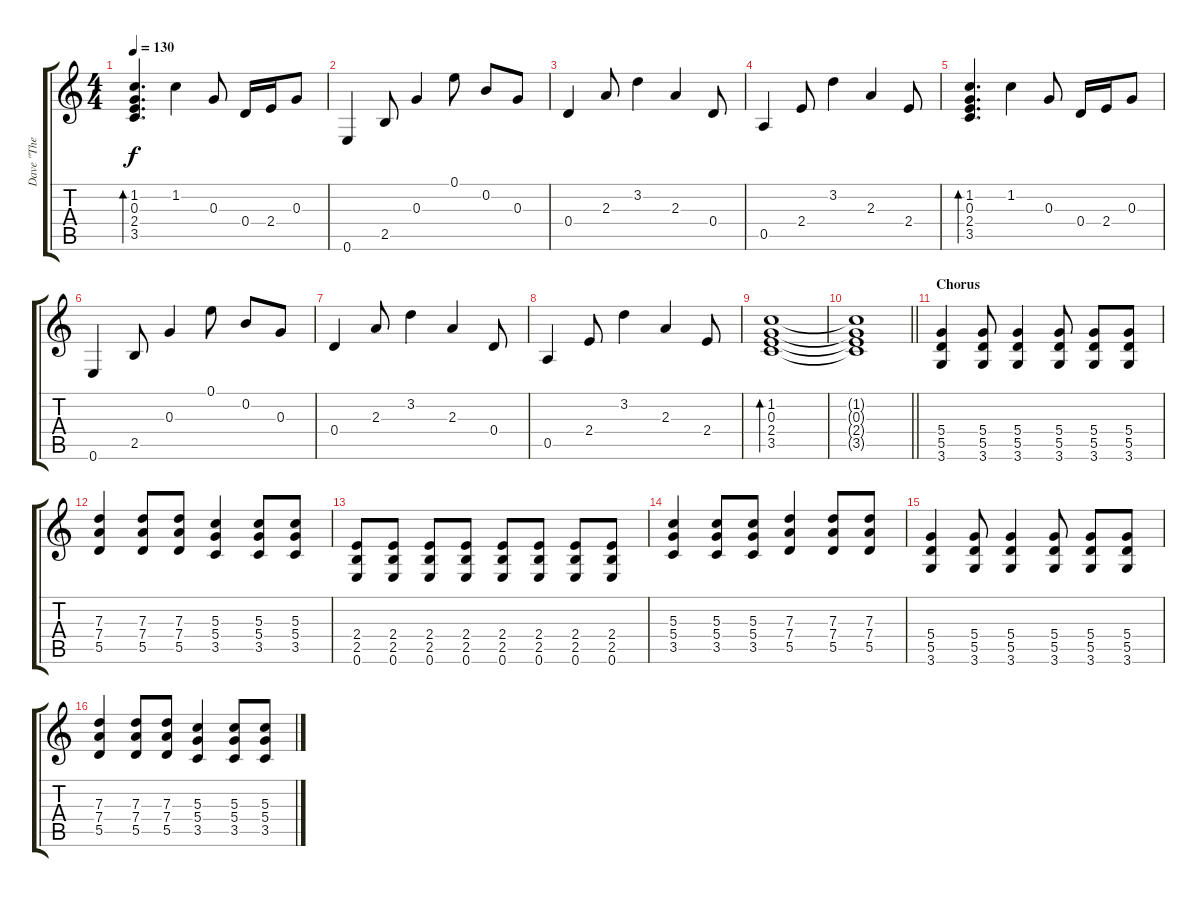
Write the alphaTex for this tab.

\track ("Dave \"The Snake\" Sabo" "Dave \"The ") {instrument overdrivenguitar}
\staff {score tabs}
\tuning (E4 B3 G3 D3 A2 E2) {hide}
\ts (4 4)
\tempo 130
\clef g2
\ks c
(1.2 0.3 2.4 3.5).4{d bd 240 dy f} 1.2.4 0.3.8 0.4.16 2.4.16 0.3.8 |
0.6.4 2.5.8 0.3.4 0.1.8 0.2.8 0.3.8 |
0.4.4 2.3.8 3.2.4 2.3.4 0.4.8 |
0.5.4 2.4.8 3.2.4 2.3.4 2.4.8 |
(1.2 0.3 2.4 3.5).4{d bd 240} 1.2.4 0.3.8 0.4.16 2.4.16 0.3.8 |
0.6.4 2.5.8 0.3.4 0.1.8 0.2.8 0.3.8 |
0.4.4 2.3.8 3.2.4 2.3.4 0.4.8 |
0.5.4 2.4.8 3.2.4 2.3.4 2.4.8 |
(1.2 0.3 2.4 3.5).1{bd 240} |
\barLineRight lightlight
(1.2{t} 0.3{t} 2.4{t} 3.5{t}).1 |
\section ("" "Chorus")
(5.4 5.5 3.6).4 (5.4 5.5 3.6).8 (5.4 5.5 3.6).4 (5.4 5.5 3.6).8 (5.4 5.5 3.6).8 (5.4 5.5 3.6).8 |
(7.3 7.4 5.5).4 (7.3 7.4 5.5).8 (7.3 7.4 5.5).8 (5.3 5.4 3.5).4 (5.3 5.4 3.5).8 (5.3 5.4 3.5).8 |
(2.4 2.5 0.6).8 (2.4 2.5 0.6).8 (2.4 2.5 0.6).8 (2.4 2.5 0.6).8 (2.4 2.5 0.6).8 (2.4 2.5 0.6).8 (2.4 2.5 0.6).8 (2.4 2.5 0.6).8 |
(5.3 5.4 3.5).4 (5.3 5.4 3.5).8 (5.3 5.4 3.5).8 (7.3 7.4 5.5).4 (7.3 7.4 5.5).8 (7.3 7.4 5.5).8 |
(5.4 5.5 3.6).4 (5.4 5.5 3.6).8 (5.4 5.5 3.6).4 (5.4 5.5 3.6).8 (5.4 5.5 3.6).8 (5.4 5.5 3.6).8 |
(7.3 7.4 5.5).4 (7.3 7.4 5.5).8 (7.3 7.4 5.5).8 (5.3 5.4 3.5).4 (5.3 5.4 3.5).8 (5.3 5.4 3.5).8
